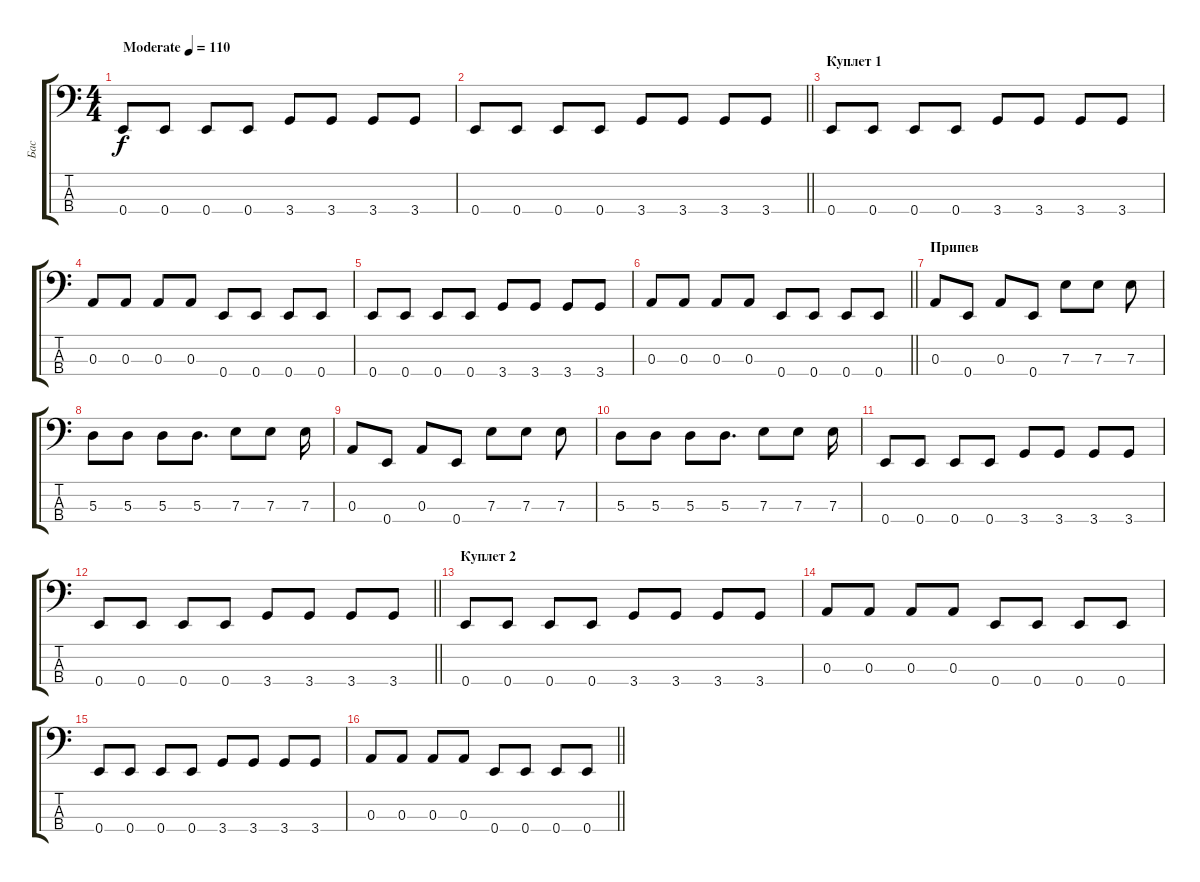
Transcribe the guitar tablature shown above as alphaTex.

\track ("Бас" "Бас") {instrument electricbassfinger}
\staff {score tabs}
\tuning (G2 D2 A1 E1) {hide}
\ts (4 4)
\tempo (110 "Moderate")
\clef f4
\ks c
0.4.8{dy f instrument electricbassfinger} 0.4.8 0.4.8 0.4.8 3.4.8 3.4.8 3.4.8 3.4.8 |
\barLineRight lightlight
0.4.8 0.4.8 0.4.8 0.4.8 3.4.8 3.4.8 3.4.8 3.4.8 |
\section ("" "Куплет 1")
0.4.8 0.4.8 0.4.8 0.4.8 3.4.8 3.4.8 3.4.8 3.4.8 |
0.3.8 0.3.8 0.3.8 0.3.8 0.4.8 0.4.8 0.4.8 0.4.8 |
0.4.8 0.4.8 0.4.8 0.4.8 3.4.8 3.4.8 3.4.8 3.4.8 |
\barLineRight lightlight
0.3.8 0.3.8 0.3.8 0.3.8 0.4.8 0.4.8 0.4.8 0.4.8 |
\section ("" "Припев")
0.3.8 0.4.8 0.3.8 0.4.8 7.3.8 7.3.8 7.3.8 |
5.3.8 5.3.8 5.3.8 5.3.8{d} 7.3.8 7.3.8 7.3.16 |
0.3.8 0.4.8 0.3.8 0.4.8 7.3.8 7.3.8 7.3.8 |
5.3.8 5.3.8 5.3.8 5.3.8{d} 7.3.8 7.3.8 7.3.16 |
0.4.8 0.4.8 0.4.8 0.4.8 3.4.8 3.4.8 3.4.8 3.4.8 |
\barLineRight lightlight
0.4.8 0.4.8 0.4.8 0.4.8 3.4.8 3.4.8 3.4.8 3.4.8 |
\section ("" "Куплет 2")
0.4.8 0.4.8 0.4.8 0.4.8 3.4.8 3.4.8 3.4.8 3.4.8 |
0.3.8 0.3.8 0.3.8 0.3.8 0.4.8 0.4.8 0.4.8 0.4.8 |
0.4.8 0.4.8 0.4.8 0.4.8 3.4.8 3.4.8 3.4.8 3.4.8 |
\barLineRight lightlight
0.3.8 0.3.8 0.3.8 0.3.8 0.4.8 0.4.8 0.4.8 0.4.8
